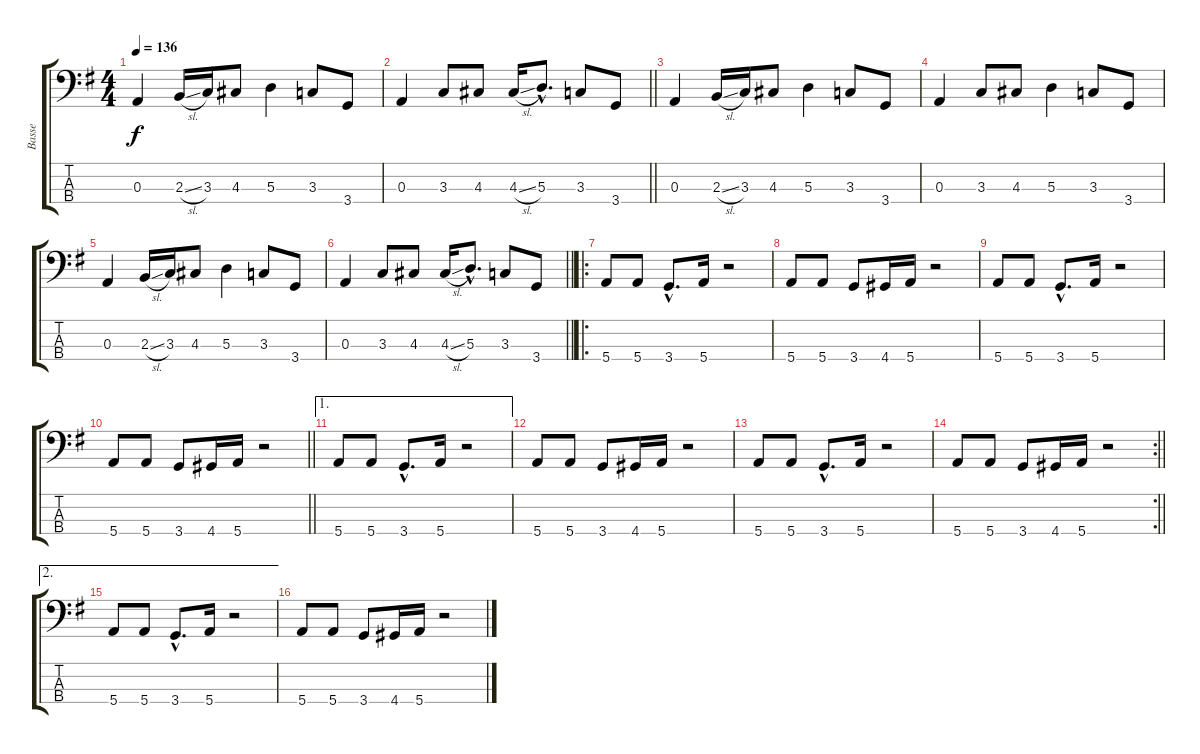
\track ("Basse" "Basse") {instrument electricbassfinger}
\staff {score tabs}
\tuning (G2 D2 A1 E1) {hide}
\ts (4 4)
\tempo 136
\clef f4
\ks g
0.3.4{dy f} 2.3{sl}.16 3.3.16 4.3.8 5.3.4 3.3.8 3.4.8 |
\barLineRight lightlight
0.3.4 3.3.8 4.3.8 4.3{sl}.16 5.3{hac}.8{d} 3.3.8 3.4.8 |
0.3.4 2.3{sl}.16 3.3.16 4.3.8 5.3.4 3.3.8 3.4.8 |
0.3.4 3.3.8 4.3.8 5.3.4 3.3.8 3.4.8 |
0.3.4 2.3{sl}.16 3.3.16 4.3.8 5.3.4 3.3.8 3.4.8 |
\barLineRight lightlight
0.3.4 3.3.8 4.3.8 4.3{sl}.16 5.3{hac}.8{d} 3.3.8 3.4.8 |
\ro
5.4.8{instrument slapbass1} 5.4.8 3.4{hac}.8{d} 5.4.16 r.2 |
5.4.8 5.4.8 3.4.8 4.4.16 5.4.16 r.2 |
5.4.8{instrument slapbass1} 5.4.8 3.4{hac}.8{d} 5.4.16 r.2 |
\barLineRight lightlight
5.4.8 5.4.8 3.4.8 4.4.16 5.4.16 r.2 |
\ae 1
5.4.8{instrument slapbass1} 5.4.8 3.4{hac}.8{d} 5.4.16 r.2 |
5.4.8 5.4.8 3.4.8 4.4.16 5.4.16 r.2 |
5.4.8{instrument slapbass1} 5.4.8 3.4{hac}.8{d} 5.4.16 r.2 |
\rc 2
\barLineRight lightlight
5.4.8 5.4.8 3.4.8 4.4.16 5.4.16 r.2 |
\ae 2
5.4.8{instrument slapbass1} 5.4.8 3.4{hac}.8{d} 5.4.16 r.2 |
5.4.8 5.4.8 3.4.8 4.4.16 5.4.16 r.2
